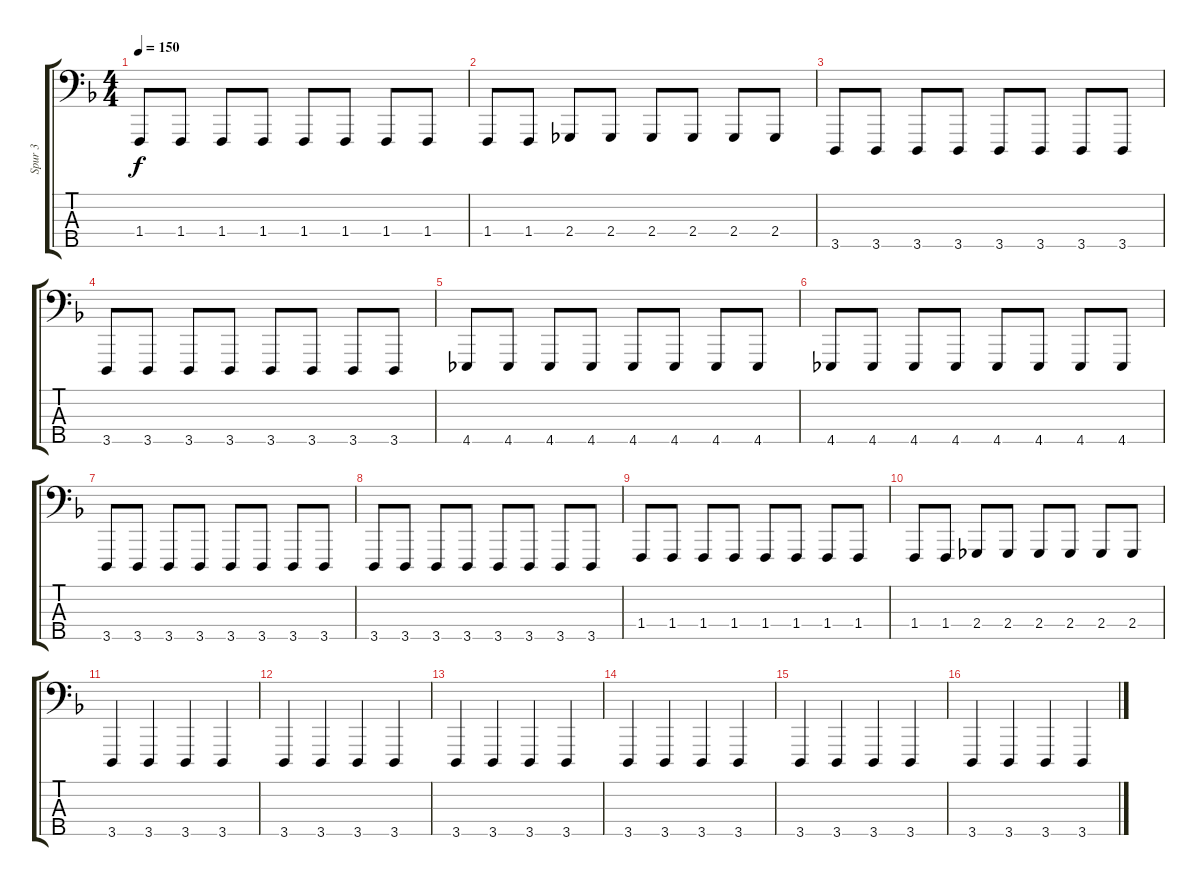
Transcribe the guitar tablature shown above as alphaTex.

\track ("Spur 3" "Spur 3") {instrument cello}
\staff {score tabs}
\tuning (G2 D2 A1 E1 B0) {hide}
\ts (4 4)
\tempo 150
\clef f4
\ks f
1.4.8{dy f} 1.4.8 1.4.8 1.4.8 1.4.8 1.4.8 1.4.8 1.4.8 |
1.4.8 1.4.8 2.4.8 2.4.8 2.4.8 2.4.8 2.4.8 2.4.8 |
3.5.8 3.5.8 3.5.8 3.5.8 3.5.8 3.5.8 3.5.8 3.5.8 |
3.5.8 3.5.8 3.5.8 3.5.8 3.5.8 3.5.8 3.5.8 3.5.8 |
4.5.8 4.5.8 4.5.8 4.5.8 4.5.8 4.5.8 4.5.8 4.5.8 |
4.5.8 4.5.8 4.5.8 4.5.8 4.5.8 4.5.8 4.5.8 4.5.8 |
3.5.8 3.5.8 3.5.8 3.5.8 3.5.8 3.5.8 3.5.8 3.5.8 |
3.5.8 3.5.8 3.5.8 3.5.8 3.5.8 3.5.8 3.5.8 3.5.8 |
1.4.8 1.4.8 1.4.8 1.4.8 1.4.8 1.4.8 1.4.8 1.4.8 |
1.4.8 1.4.8 2.4.8 2.4.8 2.4.8 2.4.8 2.4.8 2.4.8 |
3.5.4 3.5.4 3.5.4 3.5.4 |
3.5.4 3.5.4 3.5.4 3.5.4 |
3.5.4 3.5.4 3.5.4 3.5.4 |
3.5.4 3.5.4 3.5.4 3.5.4 |
3.5.4 3.5.4 3.5.4 3.5.4 |
3.5.4 3.5.4 3.5.4 3.5.4
